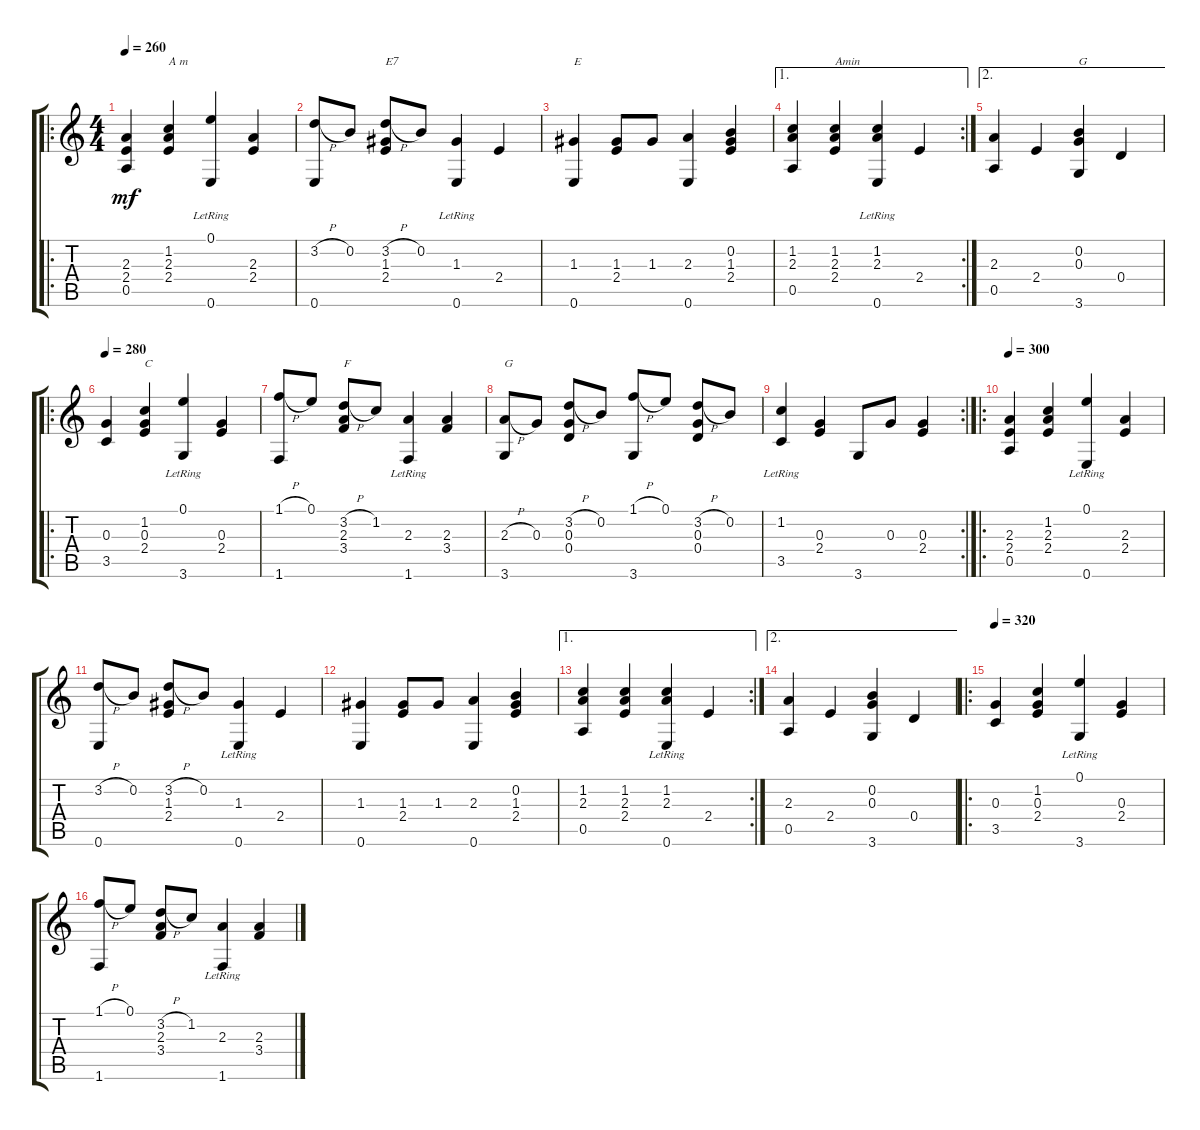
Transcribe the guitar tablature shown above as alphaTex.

\track "" {instrument acousticguitarnylon}
\staff {score tabs}
\tuning (E4 B3 G3 D3 A2 E2) {hide}
\ro
\ts (4 4)
\tempo 260
\clef g2
\ks c
(2.3 2.4 0.5).4{dy mf} (1.2 2.3 2.4).4{txt "A m"} (0.1{lr} 0.6).4 (2.3 2.4).4 |
(3.2{h} 0.6).8 0.2.8 (3.2{h} 1.3 2.4).8{txt "E7"} 0.2.8 (1.3{lr} 0.6).4 2.4.4 |
(1.3 0.6).4{txt "E"} (1.3 2.4).8 1.3.8 (2.3 0.6).4 (0.2 1.3 2.4).4 |
\ae 1
\rc 2
(1.2 2.3 0.5).4 (1.2 2.3 2.4).4{txt "Amin"} (1.2{lr} 2.3{lr} 0.6).4 2.4.4 |
\ae 2
(2.3 0.5).4 2.4.4 (0.2 0.3 3.6).4{txt "G"} 0.4.4 |
\ro
\tempo 280
(0.3 3.5).4 (1.2 0.3 2.4).4{txt "C"} (0.1{lr} 3.6).4 (0.3 2.4).4 |
(1.1{h} 1.6).8 0.1.8 (3.2{h} 2.3 3.4).8{txt "F"} 1.2.8 (2.3{lr} 1.6).4 (2.3 3.4).4 |
(2.3{h} 3.6).8{txt "G"} 0.3.8 (3.2{h} 0.3 0.4).8 0.2.8 (1.1{h} 3.6).8 0.1.8 (3.2{h} 0.3 0.4).8 0.2.8 |
\rc 2
(1.2{lr} 3.5).4 (0.3 2.4).4 3.6.8 0.3.8 (0.3 2.4).4 |
\ro
\tempo 300
(2.3 2.4 0.5).4 (1.2 2.3 2.4).4 (0.1{lr} 0.6).4 (2.3 2.4).4 |
(3.2{h} 0.6).8 0.2.8 (3.2{h} 1.3 2.4).8 0.2.8 (1.3{lr} 0.6).4 2.4.4 |
(1.3 0.6).4 (1.3 2.4).8 1.3.8 (2.3 0.6).4 (0.2 1.3 2.4).4 |
\ae 1
\rc 2
(1.2 2.3 0.5).4 (1.2 2.3 2.4).4 (1.2{lr} 2.3{lr} 0.6).4 2.4.4 |
\ae 2
(2.3 0.5).4 2.4.4 (0.2 0.3 3.6).4 0.4.4 |
\ro
\tempo 320
(0.3 3.5).4 (1.2 0.3 2.4).4 (0.1{lr} 3.6).4 (0.3 2.4).4 |
(1.1{h} 1.6).8 0.1.8 (3.2{h} 2.3 3.4).8 1.2.8 (2.3{lr} 1.6).4 (2.3 3.4).4
